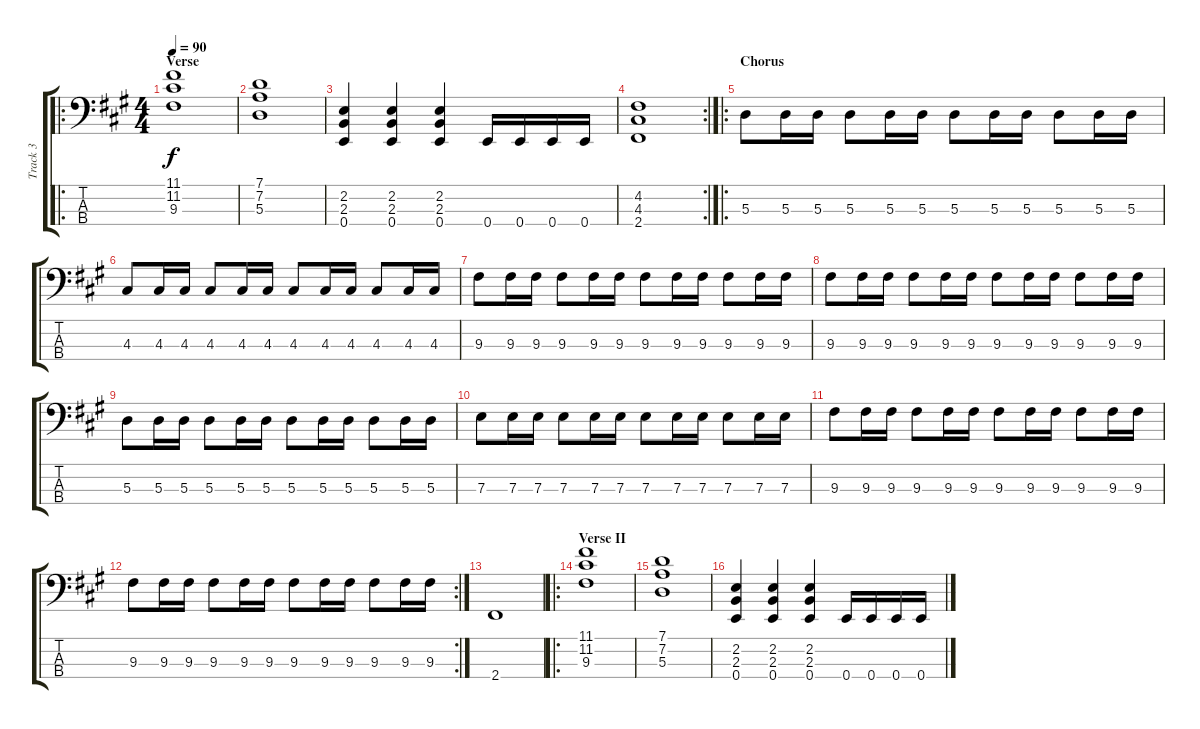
\track ("Track 3" "Track 3") {instrument electricbassfinger}
\staff {score tabs}
\tuning (G2 D2 A1 E1) {hide}
\ro
\ts (4 4)
\section ("" "Verse")
\tempo 90
\clef f4
\ks f#minor
(11.1 11.2 9.3).1{dy f} |
(7.1 7.2 5.3).1 |
(2.2 2.3 0.4).4 (2.2 2.3 0.4).4 (2.2 2.3 0.4).4 0.4.16 0.4.16 0.4.16 0.4.16 |
\rc 2
(4.2 4.3 2.4).1 |
\ro
\section ("" "Chorus")
5.3.8 5.3.16 5.3.16 5.3.8 5.3.16 5.3.16 5.3.8 5.3.16 5.3.16 5.3.8 5.3.16 5.3.16 |
4.3.8 4.3.16 4.3.16 4.3.8 4.3.16 4.3.16 4.3.8 4.3.16 4.3.16 4.3.8 4.3.16 4.3.16 |
9.3.8 9.3.16 9.3.16 9.3.8 9.3.16 9.3.16 9.3.8 9.3.16 9.3.16 9.3.8 9.3.16 9.3.16 |
9.3.8 9.3.16 9.3.16 9.3.8 9.3.16 9.3.16 9.3.8 9.3.16 9.3.16 9.3.8 9.3.16 9.3.16 |
5.3.8 5.3.16 5.3.16 5.3.8 5.3.16 5.3.16 5.3.8 5.3.16 5.3.16 5.3.8 5.3.16 5.3.16 |
7.3.8 7.3.16 7.3.16 7.3.8 7.3.16 7.3.16 7.3.8 7.3.16 7.3.16 7.3.8 7.3.16 7.3.16 |
9.3.8 9.3.16 9.3.16 9.3.8 9.3.16 9.3.16 9.3.8 9.3.16 9.3.16 9.3.8 9.3.16 9.3.16 |
\rc 2
9.3.8 9.3.16 9.3.16 9.3.8 9.3.16 9.3.16 9.3.8 9.3.16 9.3.16 9.3.8 9.3.16 9.3.16 |
2.4.1 |
\ro
\section ("" "Verse II")
(11.1 11.2 9.3).1 |
(7.1 7.2 5.3).1 |
(2.2 2.3 0.4).4 (2.2 2.3 0.4).4 (2.2 2.3 0.4).4 0.4.16 0.4.16 0.4.16 0.4.16
